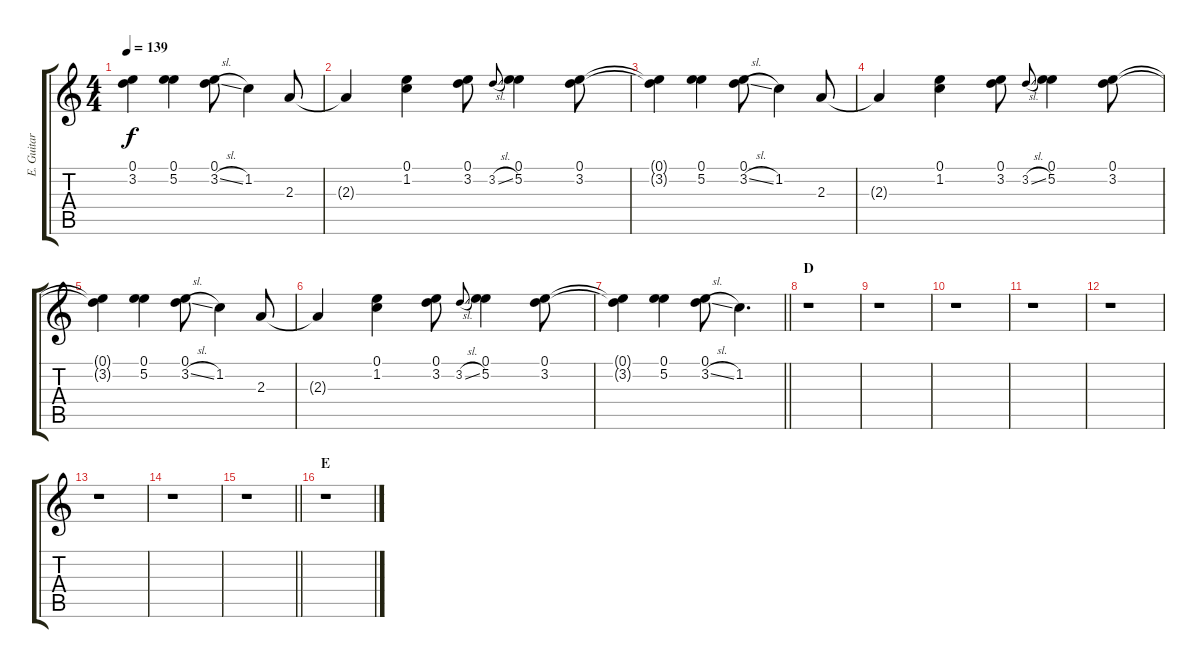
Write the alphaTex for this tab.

\track ("E. Guitar IV" "E. Guitar ") {instrument overdrivenguitar}
\staff {score tabs}
\tuning (E4 B3 G3 D3 A2 E2) {hide}
\ts (4 4)
\tempo 139
\clef g2
\ks aminor
(0.1{t} 3.2{t}).4{dy f} (0.1 5.2).4 (0.1 3.2{sl}).8 1.2.4 2.3.8 |
2.3{t}.4 (0.1 1.2).4 (0.1 3.2).8 3.2{sl}.8{gr onbeat} (0.1 5.2).4 (0.1 3.2).8 |
(0.1{t} 3.2{t}).4 (0.1 5.2).4 (0.1 3.2{sl}).8 1.2.4 2.3.8 |
2.3{t}.4 (0.1 1.2).4 (0.1 3.2).8 3.2{sl}.8{gr onbeat} (0.1 5.2).4 (0.1 3.2).8 |
(0.1{t} 3.2{t}).4 (0.1 5.2).4 (0.1 3.2{sl}).8 1.2.4 2.3.8 |
2.3{t}.4 (0.1 1.2).4 (0.1 3.2).8 3.2{sl}.8{gr onbeat} (0.1 5.2).4 (0.1 3.2).8 |
\barLineRight lightlight
(0.1{t} 3.2{t}).4 (0.1 5.2).4 (0.1 3.2{sl}).8 1.2.4{d} |
\section ("" "D")
r.1 |
r.1 |
r.1 |
r.1 |
r.1 |
r.1 |
r.1 |
\barLineRight lightlight
r.1 |
\section ("" "E")
r.1
